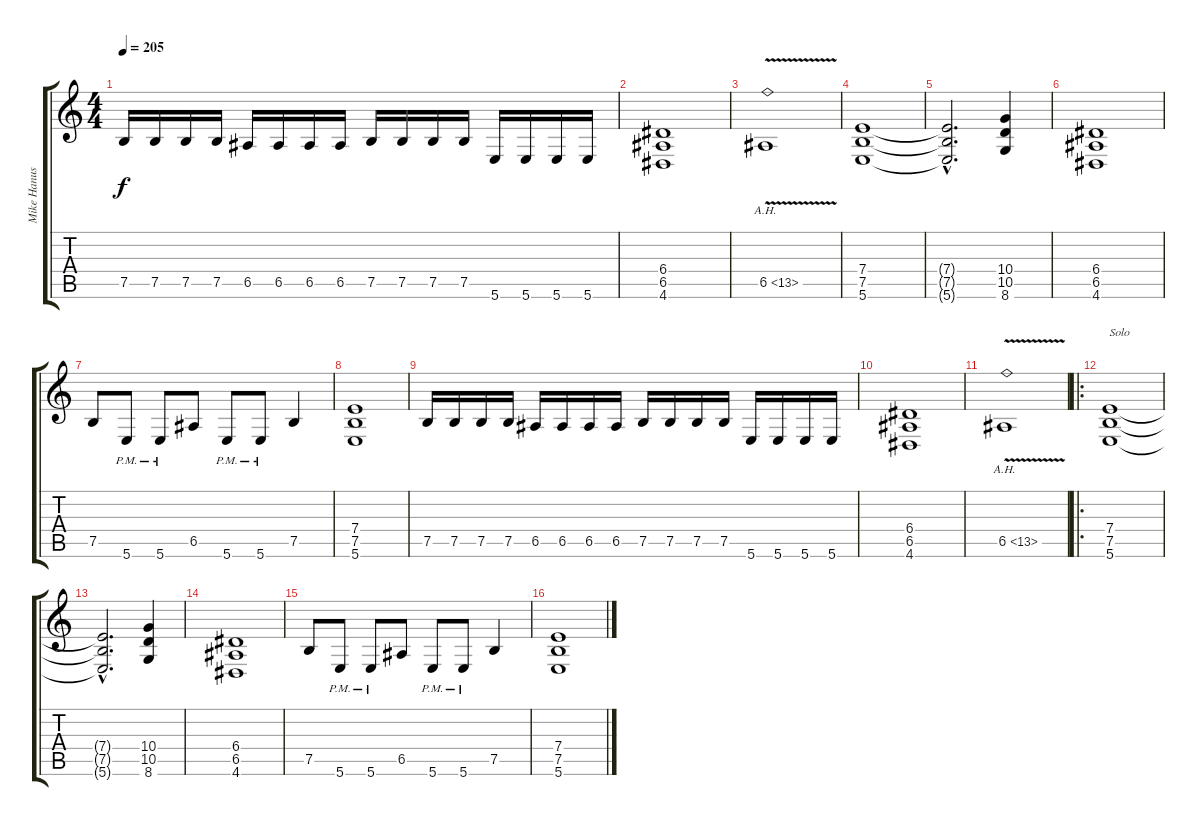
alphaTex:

\track ("Mike Hanus" "Mike Hanus") {instrument distortionguitar}
\staff {score tabs}
\tuning (B3 Gb3 D3 A2 E2 B1) {hide}
\ts (4 4)
\tempo 205
\clef g2
\ks c
7.5.16{dy f} 7.5.16 7.5.16 7.5.16 6.5.16 6.5.16 6.5.16 6.5.16 7.5.16 7.5.16 7.5.16 7.5.16 5.6.16 5.6.16 5.6.16 5.6.16 |
(6.4 6.5 4.6).1 |
6.5{ah 7 v}.1 |
(7.4 7.5 5.6).1 |
(7.4{hac t} 7.5{hac t} 5.6{hac t}).2{d} (10.4 10.5 8.6).4 |
(6.4 6.5 4.6).1 |
7.5.8 5.6{pm}.8 5.6{pm}.8 6.5.8 5.6{pm}.8 5.6{pm}.8 7.5.4 |
(7.4 7.5 5.6).1 |
7.5.16 7.5.16 7.5.16 7.5.16 6.5.16 6.5.16 6.5.16 6.5.16 7.5.16 7.5.16 7.5.16 7.5.16 5.6.16 5.6.16 5.6.16 5.6.16 |
(6.4 6.5 4.6).1 |
6.5{ah 7 v}.1 |
\ro
(7.4 7.5 5.6).1{txt "Solo"} |
(7.4{hac t} 7.5{hac t} 5.6{hac t}).2{d} (10.4 10.5 8.6).4 |
(6.4 6.5 4.6).1 |
7.5.8 5.6{pm}.8 5.6{pm}.8 6.5.8 5.6{pm}.8 5.6{pm}.8 7.5.4 |
(7.4 7.5 5.6).1
